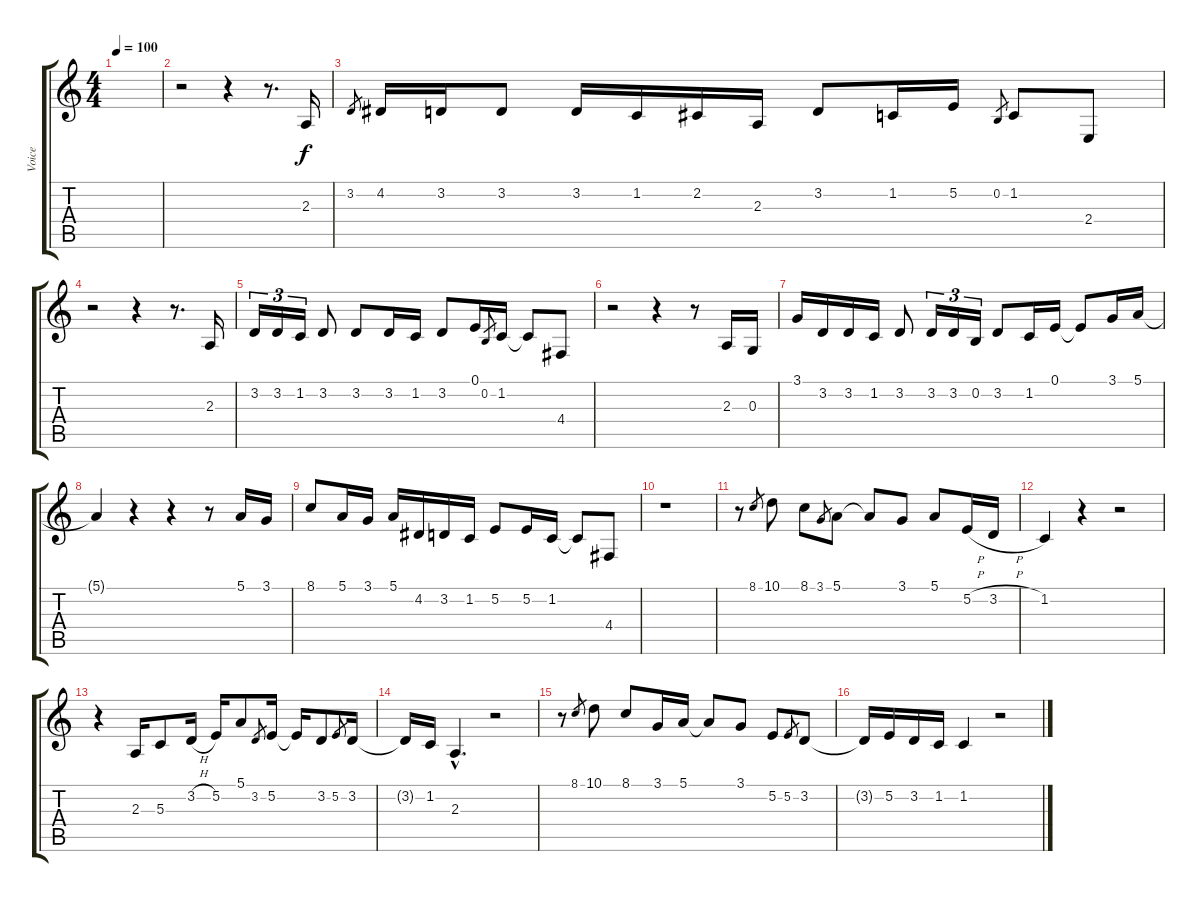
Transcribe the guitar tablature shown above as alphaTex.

\track ("Voice" "Voice") {instrument trombone}
\staff {score tabs}
\tuning (E4 B3 G3 D3 A2 E2) {hide}
\ts (4 4)
\tempo 100
\clef g2
\ks c
|
r.2 r.4 r.8{d} 2.3.16 |
3.2.8{gr} 4.2.16 3.2.16 3.2.8 3.2.16 1.2.16 2.2.16 2.3.16 3.2.8 1.2.16 5.2.16 0.2.8{gr} 1.2.8 2.4.8 |
r.2 r.4 r.8{d} 2.3.16 |
3.2.16{tu (3 2)} 3.2.16{tu (3 2)} 1.2.16{tu (3 2)} 3.2.8 3.2.8 3.2.16 1.2.16 3.2.8 0.1.16 0.2.8{gr} 1.2.16 1.2{t}.8 4.4.8 |
r.2 r.4 r.8 2.3.16 0.3.16 |
3.1.16 3.2.16 3.2.16 1.2.16 3.2.8 3.2.16{tu (3 2)} 3.2.16{tu (3 2)} 0.2.16{tu (3 2)} 3.2.8 1.2.16 0.1.16 0.1{t}.8 3.1.16 5.1.16 |
5.1{t}.4 r.4 r.4 r.8 5.1.16 3.1.16 |
8.1.8 5.1.16 3.1.16 5.1.16 4.2.16 3.2.16 1.2.16 5.2.8 5.2.16 1.2.16 1.2{t}.8 4.4.8 |
r.1 |
r.8 8.1.8{gr} 10.1.8 8.1.8 3.1.8{gr} 5.1.8 5.1{t}.8 3.1.8 5.1.8 5.2{h}.16 3.2{h}.16 |
1.2.4 r.4 r.2 |
r.4 2.3.16 5.3.8 3.2{h}.16 5.2.16 5.1.8 3.2.8{gr} 5.2.16 5.2{t}.16 3.2.8 5.2.8{gr} 3.2.16 |
3.2{t}.16 1.2.16 2.3{hac}.4{d} r.2 |
r.8 8.1.8{gr} 10.1.8 8.1.8 3.1.16 5.1.16 5.1{t}.8 3.1.8 5.2.8 5.2.8{gr} 3.2.8 |
3.2{t}.16 5.2.16 3.2.16 1.2.16 1.2.4 r.2
